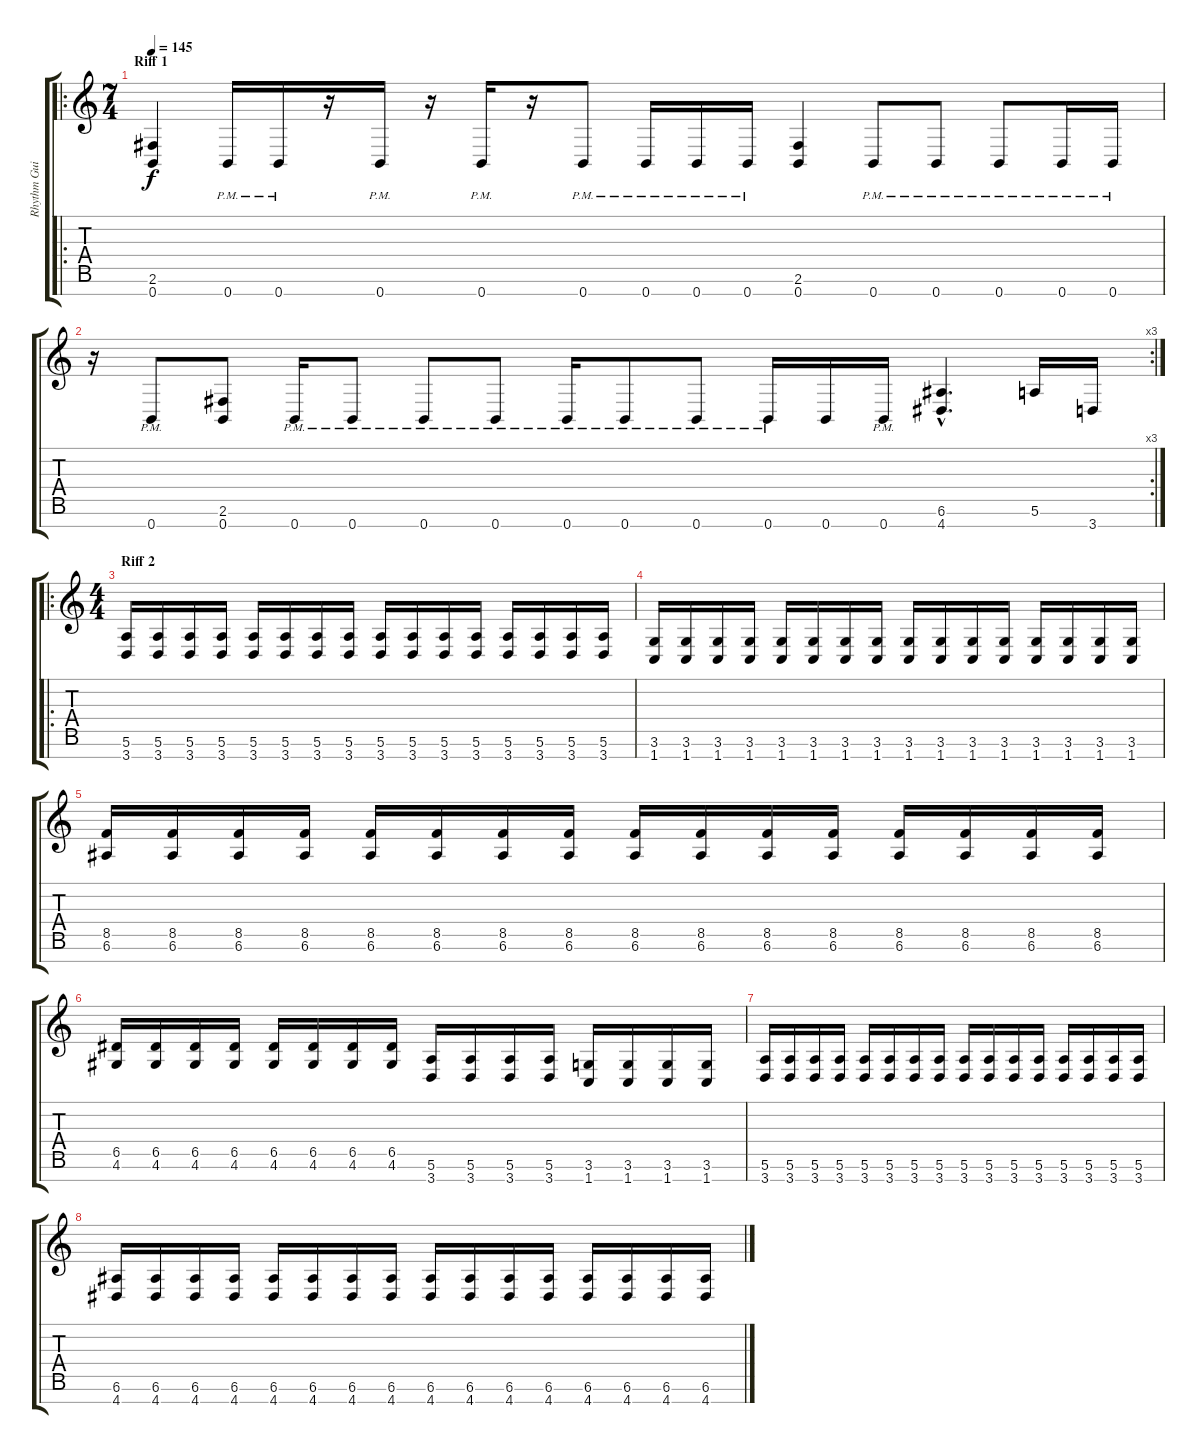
\track ("Rhythm Guitar L" "Rhythm Gui") {instrument distortionguitar}
\staff {score tabs}
\tuning (E4 B3 G3 D3 A2 E2 B1) {hide}
\ro
\ts (7 4)
\section ("" "Riff 1")
\tempo 145
\clef g2
\ks c
(2.6 0.7).4{dy f instrument distortionguitar} 0.7{pm}.16 0.7{pm}.16 r.16 0.7{pm}.16 r.16 0.7{pm}.16 r.16 0.7{pm}.8 0.7{pm}.16 0.7{pm}.16 0.7{pm}.16 (2.6 0.7).4 0.7{pm}.8 0.7{pm}.8 0.7{pm}.8 0.7{pm}.16 0.7{pm}.16 |
\rc 3
r.16 0.7{pm}.8 (2.6 0.7).8 0.7{pm}.16 0.7{pm}.8 0.7{pm}.8 0.7{pm}.8 0.7{pm}.16 0.7{pm}.8 0.7{pm}.8 0.7{pm}.16 0.7.16 0.7{pm}.16 (6.6{hac} 4.7{hac}).4{d} 5.6.16 3.7.16 |
\ro
\ts (4 4)
\section ("" "Riff 2")
(5.6 3.7).16 (5.6 3.7).16 (5.6 3.7).16 (5.6 3.7).16 (5.6 3.7).16 (5.6 3.7).16 (5.6 3.7).16 (5.6 3.7).16 (5.6 3.7).16 (5.6 3.7).16 (5.6 3.7).16 (5.6 3.7).16 (5.6 3.7).16 (5.6 3.7).16 (5.6 3.7).16 (5.6 3.7).16 |
(3.6 1.7).16 (3.6 1.7).16 (3.6 1.7).16 (3.6 1.7).16 (3.6 1.7).16 (3.6 1.7).16 (3.6 1.7).16 (3.6 1.7).16 (3.6 1.7).16 (3.6 1.7).16 (3.6 1.7).16 (3.6 1.7).16 (3.6 1.7).16 (3.6 1.7).16 (3.6 1.7).16 (3.6 1.7).16 |
(8.5 6.6).16 (8.5 6.6).16 (8.5 6.6).16 (8.5 6.6).16 (8.5 6.6).16 (8.5 6.6).16 (8.5 6.6).16 (8.5 6.6).16 (8.5 6.6).16 (8.5 6.6).16 (8.5 6.6).16 (8.5 6.6).16 (8.5 6.6).16 (8.5 6.6).16 (8.5 6.6).16 (8.5 6.6).16 |
(6.5 4.6).16 (6.5 4.6).16 (6.5 4.6).16 (6.5 4.6).16 (6.5 4.6).16 (6.5 4.6).16 (6.5 4.6).16 (6.5 4.6).16 (5.6 3.7).16 (5.6 3.7).16 (5.6 3.7).16 (5.6 3.7).16 (3.6 1.7).16 (3.6 1.7).16 (3.6 1.7).16 (3.6 1.7).16 |
(5.6 3.7).16 (5.6 3.7).16 (5.6 3.7).16 (5.6 3.7).16 (5.6 3.7).16 (5.6 3.7).16 (5.6 3.7).16 (5.6 3.7).16 (5.6 3.7).16 (5.6 3.7).16 (5.6 3.7).16 (5.6 3.7).16 (5.6 3.7).16 (5.6 3.7).16 (5.6 3.7).16 (5.6 3.7).16 |
(6.6 4.7).16 (6.6 4.7).16 (6.6 4.7).16 (6.6 4.7).16 (6.6 4.7).16 (6.6 4.7).16 (6.6 4.7).16 (6.6 4.7).16 (6.6 4.7).16 (6.6 4.7).16 (6.6 4.7).16 (6.6 4.7).16 (6.6 4.7).16 (6.6 4.7).16 (6.6 4.7).16 (6.6 4.7).16
